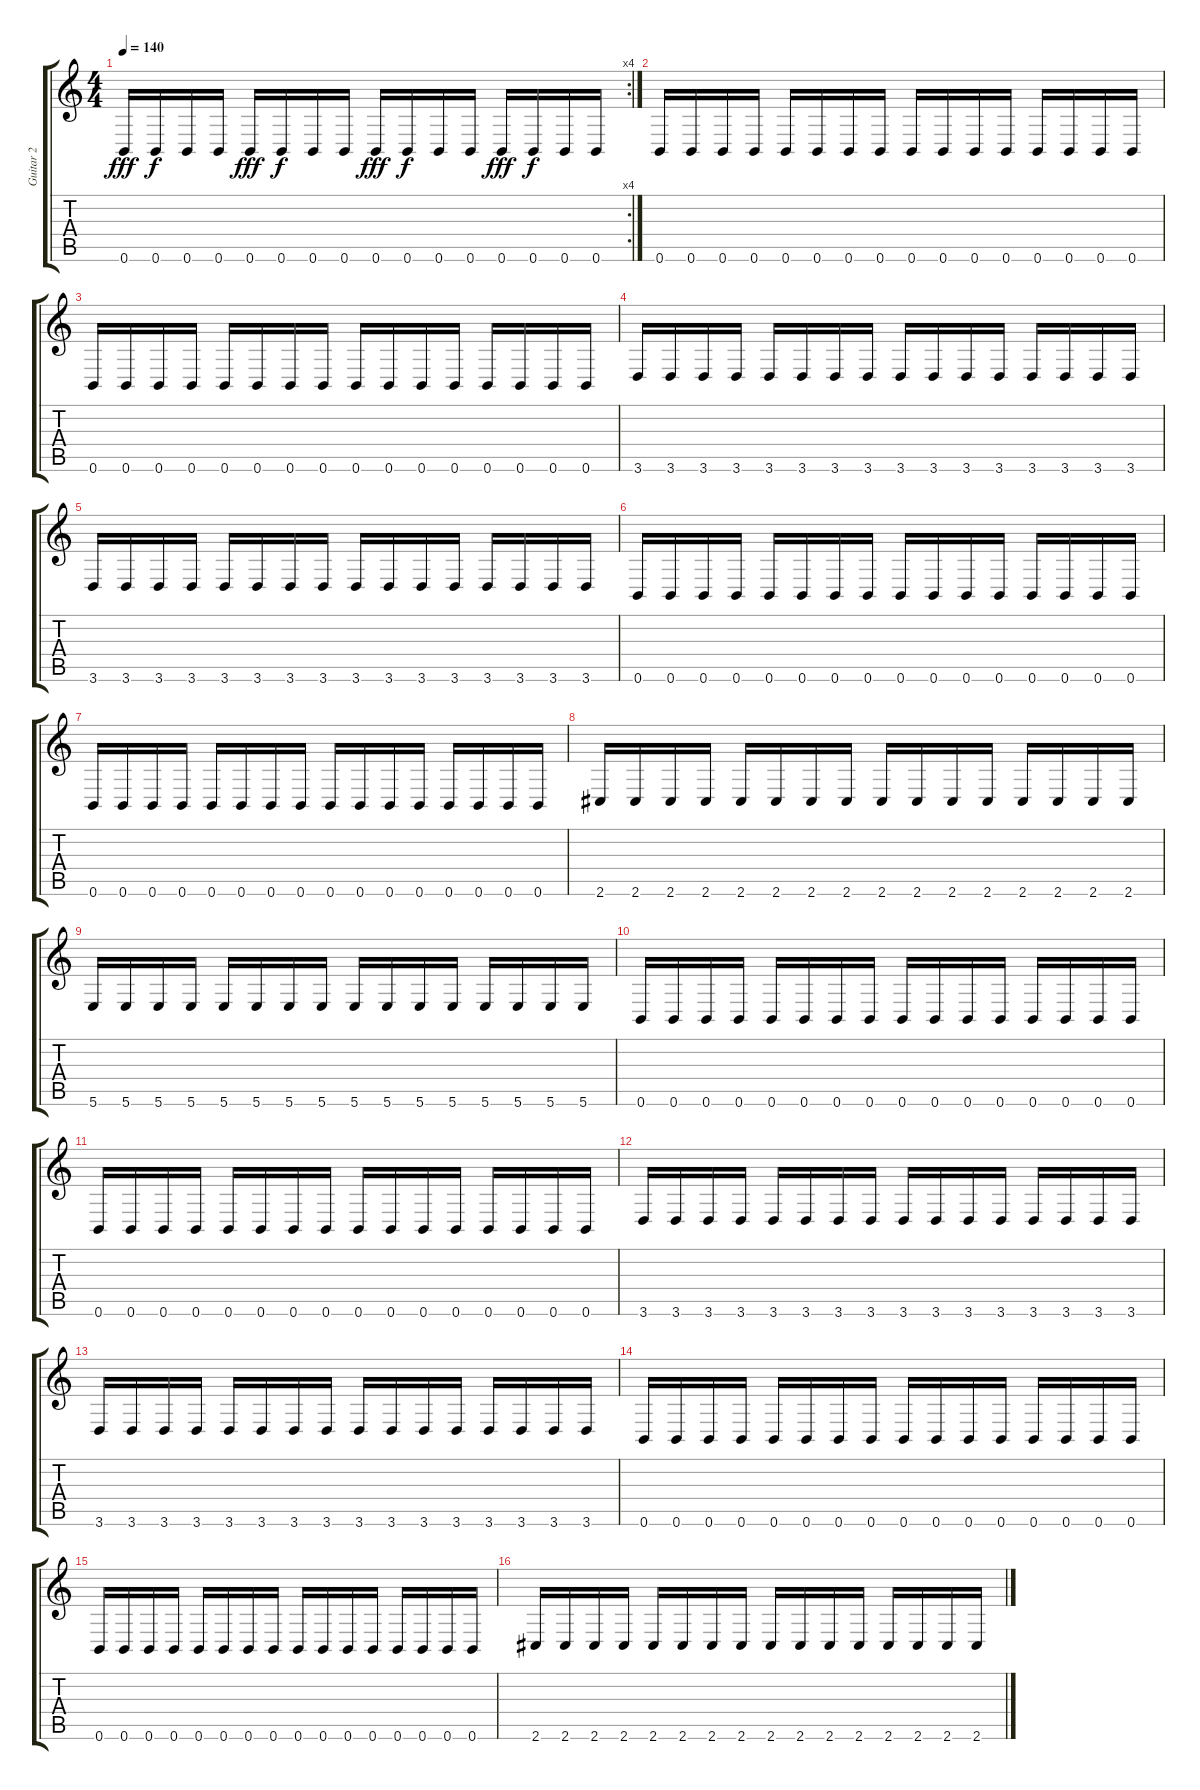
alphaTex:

\track ("Guitar 2" "Guitar 2") {instrument distortionguitar}
\staff {score tabs}
\tuning (B3 Gb3 D3 A2 E2 B1) {hide}
\rc 4
\ts (4 4)
\tempo 140
\clef g2
\ks c
0.6.16{dy fff} 0.6.16{dy f} 0.6.16 0.6.16 0.6.16{dy fff} 0.6.16{dy f} 0.6.16 0.6.16 0.6.16{dy fff} 0.6.16{dy f} 0.6.16 0.6.16 0.6.16{dy fff} 0.6.16{dy f} 0.6.16 0.6.16 |
0.6.16 0.6.16 0.6.16 0.6.16 0.6.16 0.6.16 0.6.16 0.6.16 0.6.16 0.6.16 0.6.16 0.6.16 0.6.16 0.6.16 0.6.16 0.6.16 |
0.6.16 0.6.16 0.6.16 0.6.16 0.6.16 0.6.16 0.6.16 0.6.16 0.6.16 0.6.16 0.6.16 0.6.16 0.6.16 0.6.16 0.6.16 0.6.16 |
3.6.16 3.6.16 3.6.16 3.6.16 3.6.16 3.6.16 3.6.16 3.6.16 3.6.16 3.6.16 3.6.16 3.6.16 3.6.16 3.6.16 3.6.16 3.6.16 |
3.6.16 3.6.16 3.6.16 3.6.16 3.6.16 3.6.16 3.6.16 3.6.16 3.6.16 3.6.16 3.6.16 3.6.16 3.6.16 3.6.16 3.6.16 3.6.16 |
0.6.16 0.6.16 0.6.16 0.6.16 0.6.16 0.6.16 0.6.16 0.6.16 0.6.16 0.6.16 0.6.16 0.6.16 0.6.16 0.6.16 0.6.16 0.6.16 |
0.6.16 0.6.16 0.6.16 0.6.16 0.6.16 0.6.16 0.6.16 0.6.16 0.6.16 0.6.16 0.6.16 0.6.16 0.6.16 0.6.16 0.6.16 0.6.16 |
2.6.16 2.6.16 2.6.16 2.6.16 2.6.16 2.6.16 2.6.16 2.6.16 2.6.16 2.6.16 2.6.16 2.6.16 2.6.16 2.6.16 2.6.16 2.6.16 |
5.6.16 5.6.16 5.6.16 5.6.16 5.6.16 5.6.16 5.6.16 5.6.16 5.6.16 5.6.16 5.6.16 5.6.16 5.6.16 5.6.16 5.6.16 5.6.16 |
0.6.16 0.6.16 0.6.16 0.6.16 0.6.16 0.6.16 0.6.16 0.6.16 0.6.16 0.6.16 0.6.16 0.6.16 0.6.16 0.6.16 0.6.16 0.6.16 |
0.6.16 0.6.16 0.6.16 0.6.16 0.6.16 0.6.16 0.6.16 0.6.16 0.6.16 0.6.16 0.6.16 0.6.16 0.6.16 0.6.16 0.6.16 0.6.16 |
3.6.16 3.6.16 3.6.16 3.6.16 3.6.16 3.6.16 3.6.16 3.6.16 3.6.16 3.6.16 3.6.16 3.6.16 3.6.16 3.6.16 3.6.16 3.6.16 |
3.6.16 3.6.16 3.6.16 3.6.16 3.6.16 3.6.16 3.6.16 3.6.16 3.6.16 3.6.16 3.6.16 3.6.16 3.6.16 3.6.16 3.6.16 3.6.16 |
0.6.16 0.6.16 0.6.16 0.6.16 0.6.16 0.6.16 0.6.16 0.6.16 0.6.16 0.6.16 0.6.16 0.6.16 0.6.16 0.6.16 0.6.16 0.6.16 |
0.6.16 0.6.16 0.6.16 0.6.16 0.6.16 0.6.16 0.6.16 0.6.16 0.6.16 0.6.16 0.6.16 0.6.16 0.6.16 0.6.16 0.6.16 0.6.16 |
2.6.16 2.6.16 2.6.16 2.6.16 2.6.16 2.6.16 2.6.16 2.6.16 2.6.16 2.6.16 2.6.16 2.6.16 2.6.16 2.6.16 2.6.16 2.6.16
